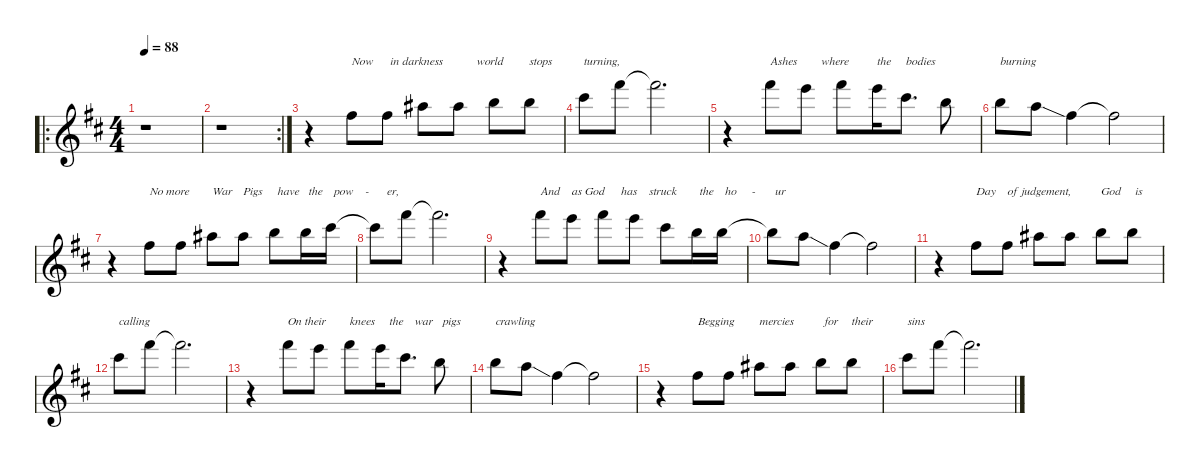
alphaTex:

\defaultSystemsLayout 4
\hideDynamics
\bracketExtendMode nobrackets
\singleTrackTrackNamePolicy hidden
\multiTrackTrackNamePolicy hidden
\firstSystemTrackNameMode fullname
\firstSystemTrackNameOrientation horizontal
\otherSystemsTrackNameOrientation horizontal
\track ("Vocals" "sax.") {instrument tenorsax}
\staff {score}
\tuning (E4 B3 G3 D3 A2 E2)
\displaytranspose 14
\ro
\ts (4 4)
\tempo 88
\clef g2
\ks d
r.1{dy fff beam Down} |
\rc 2
r.1{beam Down} |
r.4{beam Down} 14.4{acc #}.8{txt "Now" beam Down} 14.4{acc #}.8{txt " in darkness" beam Down} 13.3{acc #}.8{beam Down} 13.3{acc #}.8{txt "      world" beam Down} 14.3{acc forcenatural}.8{beam Down} 14.3{acc forcenatural}.8{txt "stops" beam Down} |
12.2{acc #}.8{txt "turning," beam Down} 12.1{acc #}.8{beam Down} 12.1{t acc #}.2{d dy f beam Down} |
r.4{beam Down} 12.1{acc #}.8{txt "Ashes" dy fff beam Down} 15.2{acc forcenatural}.8{txt "     where" beam Down} 12.1{acc #}.8{beam Down} 15.2{acc forcenatural}.16{txt "the" beam Down} 12.2{acc #}.8{d txt "bodies" beam Down} 14.3{acc forcenatural}.8{beam Down} |
14.3{acc forcenatural}.8{txt "burning" beam Down} 17.4{ss acc forcenatural}.8{beam Down} 14.4{acc #}.4{beam Down} 14.4{t acc #}.2{dy f beam Down} |
r.4{beam Down} 14.4{acc #}.8{txt "No more" dy fff beam Down} 14.4{acc #}.8{beam Down} 13.3{acc #}.8{txt "War" beam Down} 13.3{acc #}.8{txt "Pigs" beam Down} 14.3{acc forcenatural}.8{txt " have" beam Down} 14.3{acc forcenatural}.16{txt " the" beam Down} 12.2{acc #}.16{txt " pow    -" beam Down} |
12.2{t acc #}.8{txt "    er," dy f beam Down} 12.1{acc #}.8{dy fff beam Down} 12.1{t acc #}.2{d dy f beam Down} |
r.4{beam Down} 12.1{acc #}.8{txt "And" dy fff beam Down} 15.2{acc forcenatural}.8{txt "as God" beam Down} 12.1{acc #}.8{txt "      has" beam Down} 15.2{acc forcenatural}.8{txt "     struck" beam Down} 12.2{acc #}.8{beam Down} 14.3{acc forcenatural}.16{txt " the" beam Down} 14.3{acc forcenatural}.16{txt " ho     -" beam Down} |
14.3{t acc forcenatural}.8{txt " ur" dy f beam Down} 17.4{ss acc forcenatural}.8{dy fff beam Down} 14.4{acc #}.4{beam Down} 14.4{t acc #}.2{dy f beam Down} |
r.4{beam Down} 14.4{acc #}.8{txt "Day" dy fff beam Down} 14.4{acc #}.8{txt "of judgement," beam Down} 13.3{acc #}.8{beam Down} 13.3{acc #}.8{beam Down} 14.3{acc forcenatural}.8{txt "God" beam Down} 14.3{acc forcenatural}.8{txt " is" beam Down} |
12.2{acc #}.8{txt "calling" beam Down} 12.1{acc #}.8{beam Down} 12.1{t acc #}.2{d dy f beam Down} |
r.4{beam Down} 12.1{acc #}.8{txt "On their" dy fff beam Down} 15.2{acc forcenatural}.8{beam Down} 12.1{acc #}.8{txt "knees" beam Down} 15.2{acc forcenatural}.16{txt "   the" beam Down} 12.2{acc #}.8{d txt "   war" beam Down} 14.3{acc forcenatural}.8{txt " pigs" beam Down} |
14.3{acc forcenatural}.8{txt "crawling" beam Down} 17.4{ss acc forcenatural}.8{beam Down} 14.4{acc #}.4{beam Down} 14.4{t acc #}.2{dy f beam Down} |
r.4{beam Down} 14.4{acc #}.8{txt "Begging" dy fff beam Down} 14.4{acc #}.8{beam Down} 13.3{acc #}.8{txt "mercies" beam Down} 13.3{acc #}.8{beam Down} 14.3{acc forcenatural}.8{txt " for" beam Down} 14.3{acc forcenatural}.8{txt "their" beam Down} |
12.2{acc #}.8{txt "sins" beam Down} 12.1{acc #}.8{beam Down} 12.1{t acc #}.2{d dy f beam Down}
